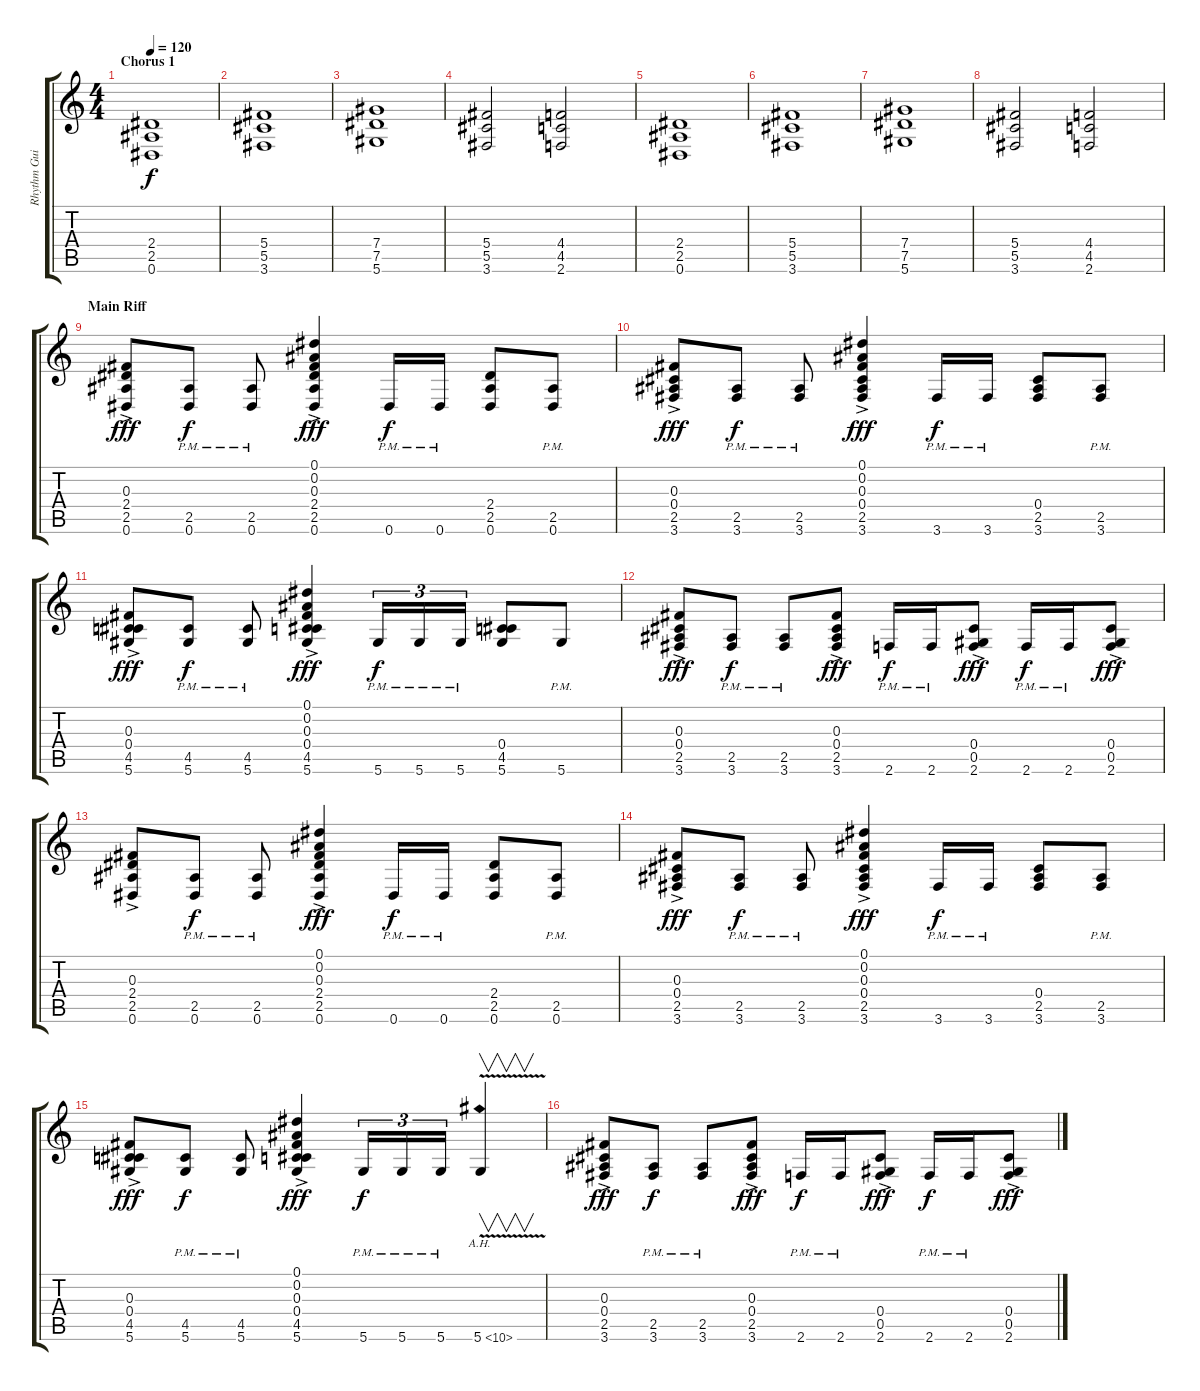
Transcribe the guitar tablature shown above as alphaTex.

\track ("Rhythm Guitar 1" "Rhythm Gui") {instrument distortionguitar}
\staff {score tabs}
\tuning (Eb4 Bb3 Gb3 Db3 Ab2 Eb2) {hide}
\ts (4 4)
\section ("" "Chorus 1")
\tempo 120
\clef g2
\ks c
(2.4 2.5 0.6).1{dy f} |
(5.4 5.5 3.6).1 |
(7.4 7.5 5.6).1 |
(5.4 5.5 3.6).2 (4.4 4.5 2.6).2 |
(2.4 2.5 0.6).1 |
(5.4 5.5 3.6).1 |
(7.4 7.5 5.6).1 |
(5.4 5.5 3.6).2 (4.4 4.5 2.6).2 |
\section ("" "Main Riff")
(0.3{ac} 2.4{ac} 2.5{ac} 0.6{ac}).8{dy fff instrument distortionguitar} (2.5{pm} 0.6{pm}).8{dy f} (2.5{pm} 0.6{pm}).8 (0.1 0.2 0.3 2.4 2.5{ac} 0.6).4{dy fff} 0.6{pm}.16{dy f} 0.6{pm}.16 (2.4 2.5 0.6).8 (2.5{pm} 0.6{pm}).8 |
(0.3{ac} 0.4{ac} 2.5{ac} 3.6{ac}).8{dy fff} (2.5{pm} 3.6{pm}).8{dy f} (2.5{pm} 3.6{pm}).8 (0.1 0.2 0.3 0.4 2.5{ac} 3.6).4{dy fff} 3.6{pm}.16{dy f} 3.6{pm}.16 (0.4 2.5 3.6).8 (2.5{pm} 3.6{pm}).8 |
(0.3 0.4 4.5 5.6{ac}).8{dy fff} (4.5{pm} 5.6{pm}).8{dy f} (4.5{pm} 5.6{pm}).8 (0.1 0.2 0.3 0.4 4.5 5.6{ac}).4{dy fff} 5.6{pm}.16{tu (3 2) dy f} 5.6{pm}.16{tu (3 2)} 5.6{pm}.16{tu (3 2)} (0.4 4.5 5.6).8 5.6{pm}.8 |
(0.3{ac} 0.4 2.5 3.6).8{dy fff} (2.5{pm} 3.6{pm}).8{dy f} (2.5{pm} 3.6{pm}).8 (0.3{ac} 0.4 2.5 3.6).8{dy fff} 2.6{pm}.16{dy f} 2.6{pm}.16 (0.4{ac} 0.5 2.6).8{dy fff} 2.6{pm}.16{dy f} 2.6{pm}.16 (0.4{ac} 0.5 2.6).8{dy fff} |
(0.3{ac} 2.4{ac} 2.5{ac} 0.6{ac}).8{instrument distortionguitar} (2.5{pm} 0.6{pm}).8{dy f} (2.5{pm} 0.6{pm}).8 (0.1 0.2 0.3 2.4 2.5{ac} 0.6).4{dy fff} 0.6{pm}.16{dy f} 0.6{pm}.16 (2.4 2.5 0.6).8 (2.5{pm} 0.6{pm}).8 |
(0.3{ac} 0.4{ac} 2.5{ac} 3.6{ac}).8{dy fff} (2.5{pm} 3.6{pm}).8{dy f} (2.5{pm} 3.6{pm}).8 (0.1 0.2 0.3 0.4 2.5{ac} 3.6).4{dy fff} 3.6{pm}.16{dy f} 3.6{pm}.16 (0.4 2.5 3.6).8 (2.5{pm} 3.6{pm}).8 |
(0.3 0.4 4.5 5.6{ac}).8{dy fff} (4.5{pm} 5.6{pm}).8{dy f} (4.5{pm} 5.6{pm}).8 (0.1 0.2 0.3 0.4 4.5 5.6{ac}).4{dy fff} 5.6{pm}.16{tu (3 2) dy f} 5.6{pm}.16{tu (3 2)} 5.6{pm}.16{tu (3 2)} 5.6{ah 5 v}.4{v instrument guitarharmonics} |
(0.3{ac} 0.4 2.5 3.6).8{dy fff instrument distortionguitar} (2.5{pm} 3.6{pm}).8{dy f} (2.5{pm} 3.6{pm}).8 (0.3{ac} 0.4 2.5 3.6).8{dy fff} 2.6{pm}.16{dy f} 2.6{pm}.16 (0.4{ac} 0.5 2.6).8{dy fff} 2.6{pm}.16{dy f} 2.6{pm}.16 (0.4{ac} 0.5 2.6).8{dy fff}
